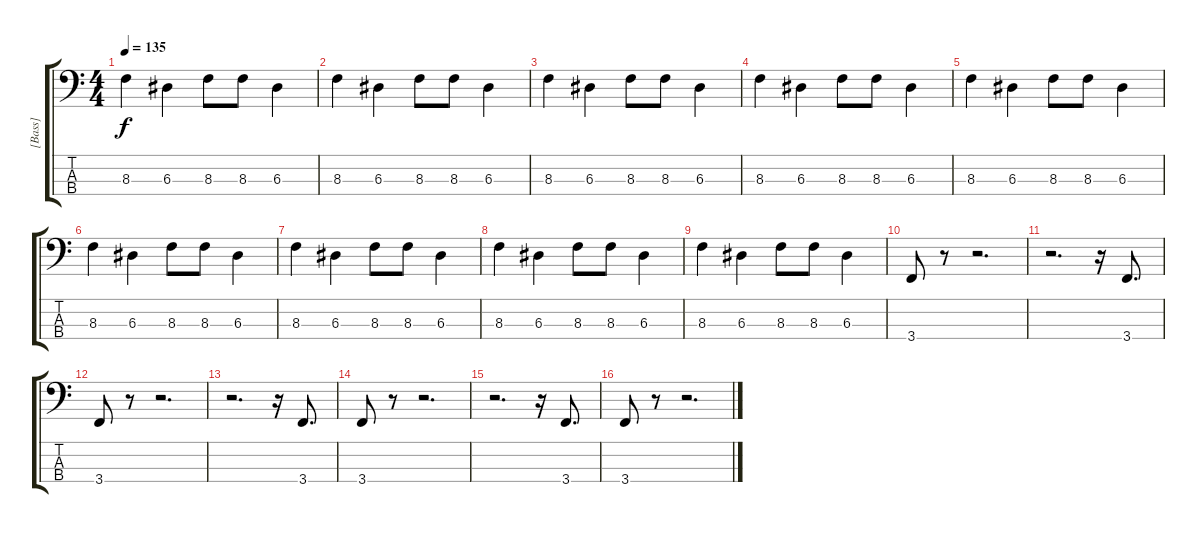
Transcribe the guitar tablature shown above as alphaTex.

\track ("[Bass]" "[Bass]") {instrument electricbassfinger}
\staff {score tabs}
\tuning (G2 D2 A1 D1) {hide}
\ts (4 4)
\tempo 135
\clef f4
\ks c
8.3.4{dy f} 6.3.4 8.3.8 8.3.8 6.3.4 |
8.3.4 6.3.4 8.3.8 8.3.8 6.3.4 |
8.3.4 6.3.4 8.3.8 8.3.8 6.3.4 |
8.3.4 6.3.4 8.3.8 8.3.8 6.3.4 |
8.3.4 6.3.4 8.3.8 8.3.8 6.3.4 |
8.3.4 6.3.4 8.3.8 8.3.8 6.3.4 |
8.3.4 6.3.4 8.3.8 8.3.8 6.3.4 |
8.3.4 6.3.4 8.3.8 8.3.8 6.3.4 |
8.3.4 6.3.4 8.3.8 8.3.8 6.3.4 |
3.4.8 r.8 r.2{d} |
r.2{d} r.16 3.4.8{d} |
3.4.8 r.8 r.2{d} |
r.2{d} r.16 3.4.8{d} |
3.4.8 r.8 r.2{d} |
r.2{d} r.16 3.4.8{d} |
3.4.8 r.8 r.2{d}
